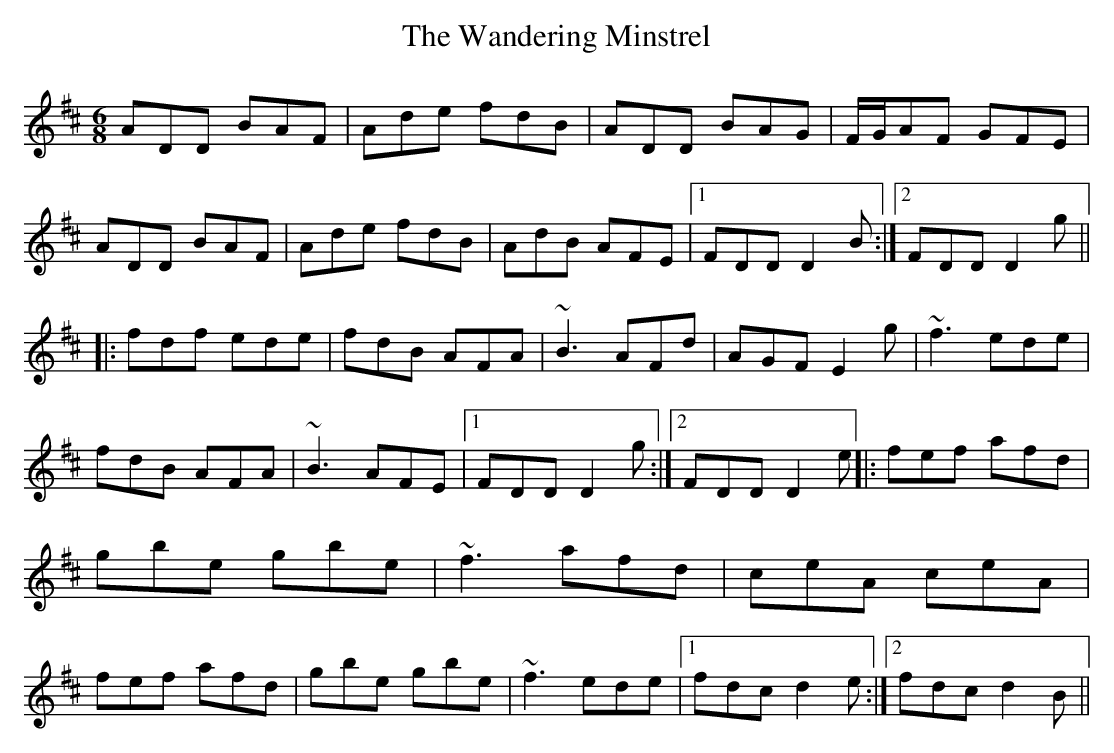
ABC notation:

X:1
T:Wandering Minstrel, The
M:6/8
K:D
ADD BAF|Ade fdB|ADD BAG|F/G/AF GFE|ADD BAF|Ade fdB|\
AdB AFE|1 FDD D2B:|2 FDD D2g|| \
|:fdf ede|fdB AFA|~B3 AFd|AGF E2g|~f3 ede|fdB AFA|\
~B3 AFE|1 FDD D2g:|2 FDD D2e|| \
|:fef afd|gbe gbe|~f3 afd|ceA ceA|fef afd|gbe gbe|\
~f3 ede|1 fdc d2e:|2 fdc d2B||
